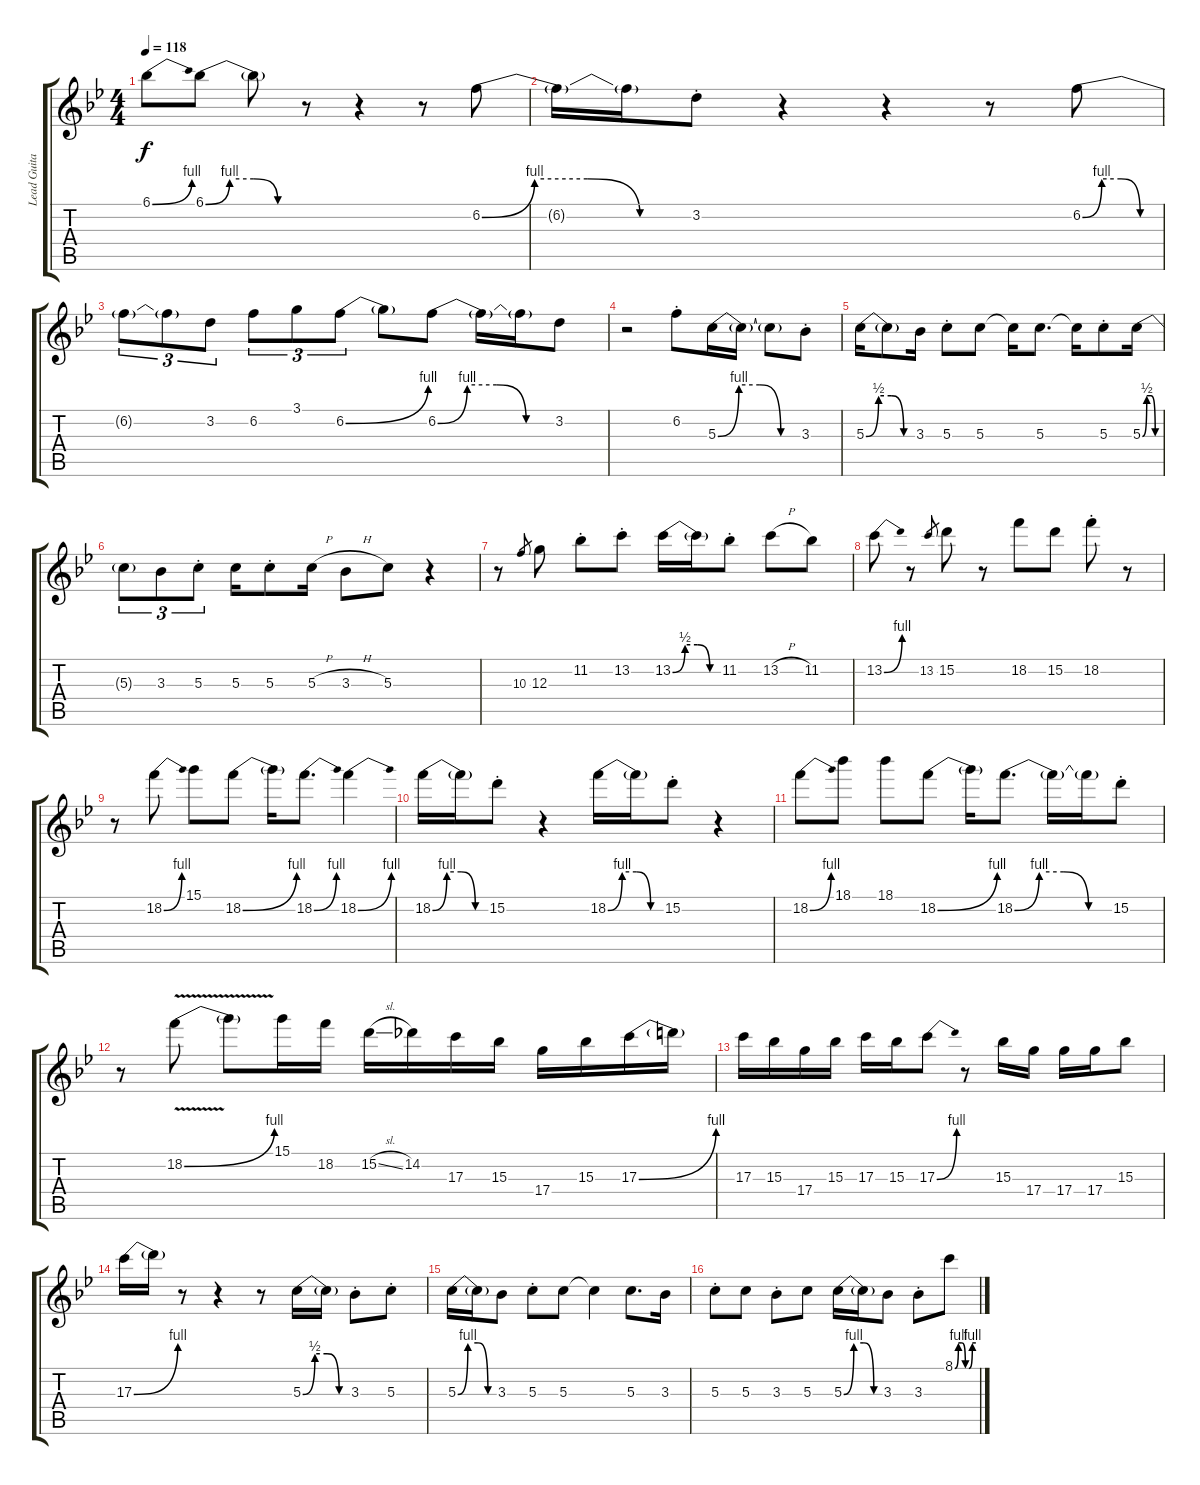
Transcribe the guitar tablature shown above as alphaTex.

\track ("Lead Guitar" "Lead Guita") {instrument overdrivenguitar}
\staff {score tabs}
\tuning (E4 B3 G3 D3 A2 E2) {hide}
\ts (4 4)
\tempo 118
\clef g2
\ks gminor
6.1{be (bend 0 0 60 4)}.8{dy f} 6.1{be (custom 0 0 15 4 30 4 45 0 60 0)}.8 6.1{t}.8 r.8 r.4 r.8 6.2{be (custom 0 0 15 4 30 4 45 0 60 0)}.8 |
6.2{t}.16 6.2{t}.16 3.2{st}.8 r.4 r.4 r.8 6.2{be (custom 0 0 15 4 30 4 45 0 60 0)}.8 |
6.2{t}.8{tu (3 2)} 6.2{t}.8{tu (3 2)} 3.2.8{tu (3 2)} 6.2.8{tu (3 2)} 3.1.8{tu (3 2)} 6.2{be (bend 0 0 60 4)}.8{tu (3 2)} 6.2{t}.8 6.2{be (custom 0 0 15 4 30 4 45 0 60 0)}.8 6.2{t}.16 6.2{t}.16 3.2.8 |
r.2 6.2{st}.8 5.3{be (custom 0 0 15 4 30 4 45 0 60 0)}.16 5.3{t}.16 5.3{t}.8 3.3{st}.8 |
5.3{be (custom 0 0 15 2 30 2 45 0 60 0)}.16 5.3{t}.8 3.3.16 5.3{st}.8 5.3.8 5.3{t}.16 5.3.8{d} 5.3{t}.16 5.3{st}.8 5.3{be (custom 0 0 15 2 30 2 45 0 60 0)}.16 |
5.3{t}.8{tu (3 2)} 3.3.8{tu (3 2)} 5.3{st}.8{tu (3 2)} 5.3.16 5.3{st}.8 5.3{h}.16 3.3{h}.8 5.3.8 r.4 |
r.8 10.3.8{gr} 12.3.8 11.2{st}.8 13.2{st}.8 13.2{be (custom 0 0 15 2 30 2 45 0 60 0)}.16 13.2{t}.16 11.2{st}.8 13.2{h}.8 11.2.8 |
13.2{be (bend 0 0 60 4)}.8 r.8 13.2.8{gr} 15.2.8 r.8 18.2.8 15.2.8 18.2{st}.8 r.8 |
r.8 18.2{be (bend 0 0 60 4)}.8 15.1.8 18.2{be (bend 0 0 60 4)}.8 18.2{t}.16 18.2{be (bend 0 0 60 4)}.8{d} 18.2{be (bend 0 0 60 4)}.4 |
18.2{be (custom 0 0 15 4 30 4 45 0 60 0)}.16 18.2{t}.16 15.2{st}.8 r.4 18.2{be (custom 0 0 15 4 30 4 45 0 60 0)}.16 18.2{t}.16 15.2{st}.8 r.4 |
18.2{be (bend 0 0 60 4)}.8 18.1.8 18.1.8 18.2{be (bend 0 0 60 4)}.8 18.2{t}.16 18.2{be (custom 0 0 15 4 30 4 45 0 60 0)}.8{d} 18.2{t}.16 18.2{t}.16 15.2{st}.8 |
r.8 18.2{be (bend 0 0 60 4) v}.8 18.2{t}.8 15.1.16 18.2.16 15.2{sl}.16 14.2.16 17.3.16 15.3.16 17.4.16 15.3.16 17.3{be (bend 0 0 60 4)}.16 17.3{t}.16 |
17.3.16 15.3.16 17.4.16 15.3.16 17.3.16 15.3.16 17.3{be (bend 0 0 60 4)}.8 r.8 15.3.16 17.4.16 17.4.16 17.4.16 15.3.8 |
17.3{be (bend 0 0 60 4)}.16 17.3{t}.16 r.8 r.4 r.8 5.3{be (custom 0 0 15 2 30 2 45 0 60 0)}.16 5.3{t}.16 3.3{st}.8 5.3{st}.8 |
5.3{be (custom 0 0 15 4 30 4 45 0 60 0)}.16 5.3{t}.16 3.3.8 5.3{st}.8 5.3.8 5.3{t}.4 5.3.8{d} 3.3.16 |
5.3{st}.8 5.3.8 3.3{st}.8 5.3.8 5.3{be (custom 0 0 15 4 30 4 45 0 60 0)}.16 5.3{t}.16 3.3.8 3.3{st}.8 8.1{be (custom 0 0 10 4 20 4 30 0 40 0 50 4 60 4)}.8
